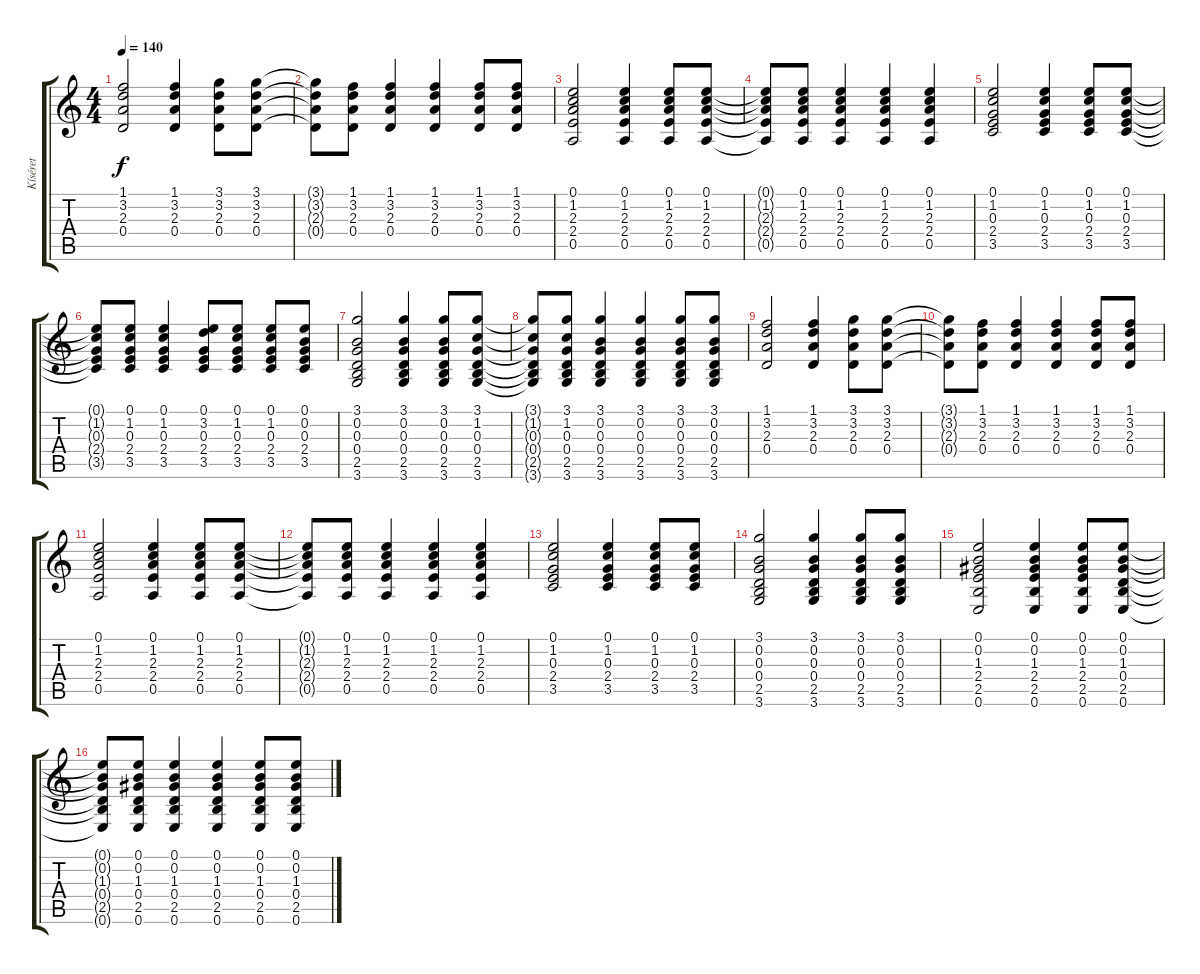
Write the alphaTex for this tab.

\track ("Kíséret" "Kíséret") {instrument acousticguitarsteel}
\staff {score tabs}
\tuning (E4 B3 G3 D3 A2 E2) {hide}
\ts (4 4)
\tempo 140
\clef g2
\ks c
(1.1 3.2 2.3 0.4).2{dy f} (1.1 3.2 2.3 0.4).4 (3.1 3.2 2.3 0.4).8 (3.1 3.2 2.3 0.4).8 |
(3.1{t} 3.2{t} 2.3{t} 0.4{t}).8 (1.1 3.2 2.3 0.4).8 (1.1 3.2 2.3 0.4).4 (1.1 3.2 2.3 0.4).4 (1.1 3.2 2.3 0.4).8 (1.1 3.2 2.3 0.4).8 |
(0.1 1.2 2.3 2.4 0.5).2 (0.1 1.2 2.3 2.4 0.5).4 (0.1 1.2 2.3 2.4 0.5).8 (0.1 1.2 2.3 2.4 0.5).8 |
(0.1{t} 1.2{t} 2.3{t} 2.4{t} 0.5{t}).8 (0.1 1.2 2.3 2.4 0.5).8 (0.1 1.2 2.3 2.4 0.5).4 (0.1 1.2 2.3 2.4 0.5).4 (0.1 1.2 2.3 2.4 0.5).4 |
(0.1 1.2 0.3 2.4 3.5).2 (0.1 1.2 0.3 2.4 3.5).4 (0.1 1.2 0.3 2.4 3.5).8 (0.1 1.2 0.3 2.4 3.5).8 |
(0.1{t} 1.2{t} 0.3{t} 2.4{t} 3.5{t}).8 (0.1 1.2 0.3 2.4 3.5).8 (0.1 1.2 0.3 2.4 3.5).4 (0.1 3.2 0.3 2.4 3.5).8 (0.1 1.2 0.3 2.4 3.5).8 (0.1 1.2 0.3 2.4 3.5).8 (0.1 0.2 0.3 2.4 3.5).8 |
(3.1 0.2 0.3 0.4 2.5 3.6).2 (3.1 0.2 0.3 0.4 2.5 3.6).4 (3.1 0.2 0.3 0.4 2.5 3.6).8 (3.1 1.2 0.3 0.4 2.5 3.6).8 |
(3.1{t} 1.2{t} 0.3{t} 0.4{t} 2.5{t} 3.6{t}).8 (3.1 1.2 0.3 0.4 2.5 3.6).8 (3.1 0.2 0.3 0.4 2.5 3.6).4 (3.1 0.2 0.3 0.4 2.5 3.6).4 (3.1 0.2 0.3 0.4 2.5 3.6).8 (3.1 0.2 0.3 0.4 2.5 3.6).8 |
(1.1 3.2 2.3 0.4).2 (1.1 3.2 2.3 0.4).4 (3.1 3.2 2.3 0.4).8 (3.1 3.2 2.3 0.4).8 |
(3.1{t} 3.2{t} 2.3{t} 0.4{t}).8 (1.1 3.2 2.3 0.4).8 (1.1 3.2 2.3 0.4).4 (1.1 3.2 2.3 0.4).4 (1.1 3.2 2.3 0.4).8 (1.1 3.2 2.3 0.4).8 |
(0.1 1.2 2.3 2.4 0.5).2 (0.1 1.2 2.3 2.4 0.5).4 (0.1 1.2 2.3 2.4 0.5).8 (0.1 1.2 2.3 2.4 0.5).8 |
(0.1{t} 1.2{t} 2.3{t} 2.4{t} 0.5{t}).8 (0.1 1.2 2.3 2.4 0.5).8 (0.1 1.2 2.3 2.4 0.5).4 (0.1 1.2 2.3 2.4 0.5).4 (0.1 1.2 2.3 2.4 0.5).4 |
(0.1 1.2 0.3 2.4 3.5).2 (0.1 1.2 0.3 2.4 3.5).4 (0.1 1.2 0.3 2.4 3.5).8 (0.1 1.2 0.3 2.4 3.5).8 |
(3.1 0.2 0.3 0.4 2.5 3.6).2 (3.1 0.2 0.3 0.4 2.5 3.6).4 (3.1 0.2 0.3 0.4 2.5 3.6).8 (3.1 0.2 0.3 0.4 2.5 3.6).8 |
(0.1 0.2 1.3 2.4 2.5 0.6).2 (0.1 0.2 1.3 2.4 2.5 0.6).4 (0.1 0.2 1.3 2.4 2.5 0.6).8 (0.1 0.2 1.3 0.4 2.5 0.6).8 |
(0.1{t} 0.2{t} 1.3{t} 0.4{t} 2.5{t} 0.6{t}).8 (0.1 0.2 1.3 0.4 2.5 0.6).8 (0.1 0.2 1.3 0.4 2.5 0.6).4 (0.1 0.2 1.3 0.4 2.5 0.6).4 (0.1 0.2 1.3 0.4 2.5 0.6).8 (0.1 0.2 1.3 0.4 2.5 0.6).8
